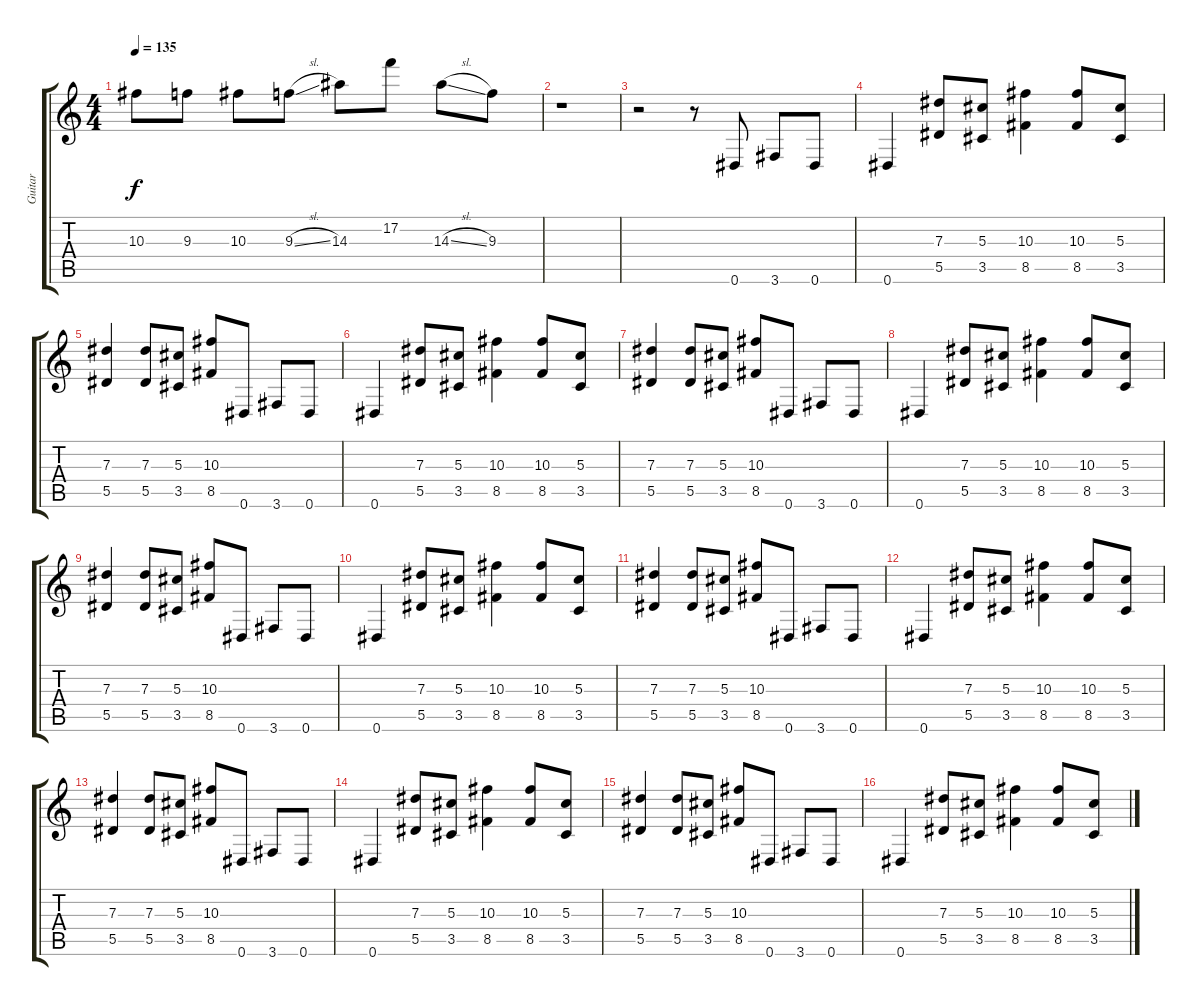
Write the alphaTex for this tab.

\track ("Guitar" "Guitar") {instrument distortionguitar}
\staff {score tabs}
\tuning (F4 C4 Ab3 Eb3 Bb2 Eb2) {hide}
\ts (4 4)
\tempo 135
\clef g2
\ks c
10.3.8{dy f} 9.3.8 10.3.8 9.3{sl}.8 14.3.8 17.2.8 14.3{sl}.8 9.3.8 |
r.1 |
r.2 r.8 0.6.8 3.6.8 0.6.8 |
0.6.4 (7.3 5.5).8 (5.3 3.5).8 (10.3 8.5).4 (10.3 8.5).8 (5.3 3.5).8 |
(7.3 5.5).4 (7.3 5.5).8 (5.3 3.5).8 (10.3 8.5).8 0.6.8 3.6.8 0.6.8 |
0.6.4 (7.3 5.5).8 (5.3 3.5).8 (10.3 8.5).4 (10.3 8.5).8 (5.3 3.5).8 |
(7.3 5.5).4 (7.3 5.5).8 (5.3 3.5).8 (10.3 8.5).8 0.6.8 3.6.8 0.6.8 |
0.6.4 (7.3 5.5).8 (5.3 3.5).8 (10.3 8.5).4 (10.3 8.5).8 (5.3 3.5).8 |
(7.3 5.5).4 (7.3 5.5).8 (5.3 3.5).8 (10.3 8.5).8 0.6.8 3.6.8 0.6.8 |
0.6.4 (7.3 5.5).8 (5.3 3.5).8 (10.3 8.5).4 (10.3 8.5).8 (5.3 3.5).8 |
(7.3 5.5).4 (7.3 5.5).8 (5.3 3.5).8 (10.3 8.5).8 0.6.8 3.6.8 0.6.8 |
0.6.4 (7.3 5.5).8 (5.3 3.5).8 (10.3 8.5).4 (10.3 8.5).8 (5.3 3.5).8 |
(7.3 5.5).4 (7.3 5.5).8 (5.3 3.5).8 (10.3 8.5).8 0.6.8 3.6.8 0.6.8 |
0.6.4 (7.3 5.5).8 (5.3 3.5).8 (10.3 8.5).4 (10.3 8.5).8 (5.3 3.5).8 |
(7.3 5.5).4 (7.3 5.5).8 (5.3 3.5).8 (10.3 8.5).8 0.6.8 3.6.8 0.6.8 |
0.6.4 (7.3 5.5).8 (5.3 3.5).8 (10.3 8.5).4 (10.3 8.5).8 (5.3 3.5).8
